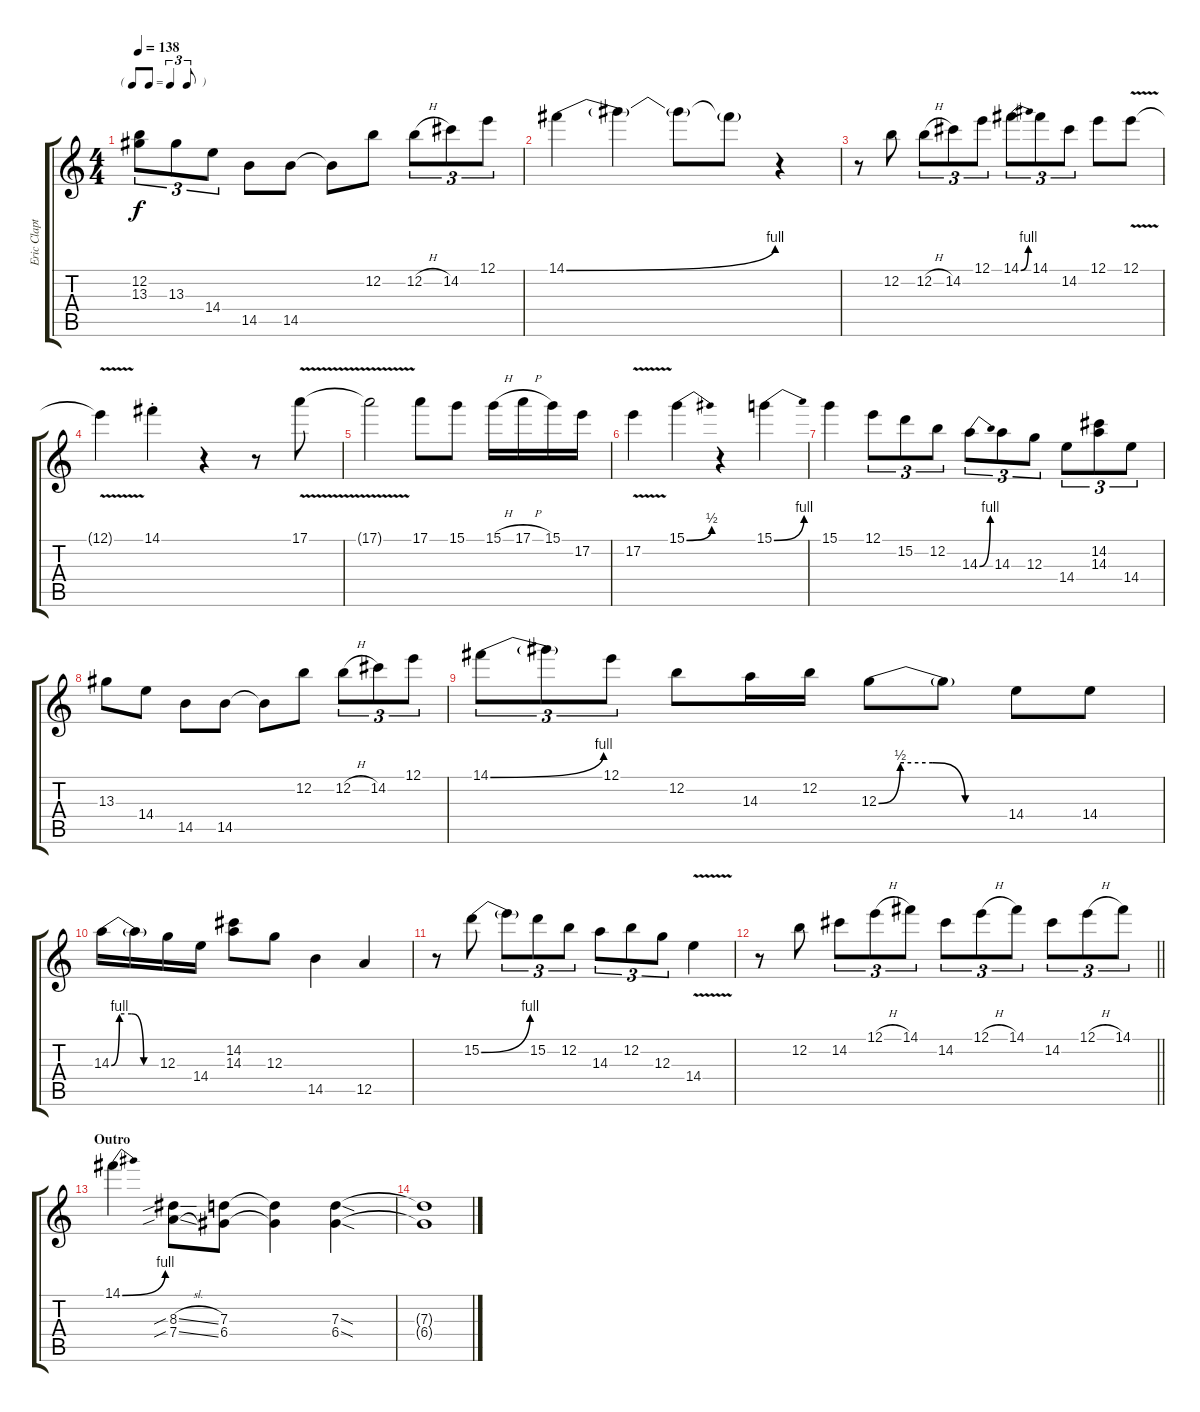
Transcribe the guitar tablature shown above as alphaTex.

\track ("Eric Clapton" "Eric Clapt") {instrument overdrivenguitar}
\staff {score tabs}
\tuning (E4 B3 G3 D3 A2 E2) {hide}
\ts (4 4)
\tf triplet8th
\tempo 138
\clef g2
\ks c
(12.2 13.3).8{tu (3 2) dy f} 13.3.8{tu (3 2)} 14.4.8{tu (3 2)} 14.5.8 14.5.8 14.5{t}.8 12.2.8 12.2{h}.8{tu (3 2)} 14.2.8{tu (3 2)} 12.1.8{tu (3 2)} |
14.1{be (bend 0 0 60 4)}.4 14.1{t}.4 14.1{t}.8 14.1{t}.8 r.4 |
r.8 12.2.8 12.2{h}.8{tu (3 2)} 14.2.8{tu (3 2)} 12.1.8{tu (3 2)} 14.1{be (bend 0 0 60 4)}.8{tu (3 2)} 14.1.8{tu (3 2)} 14.2.8{tu (3 2)} 12.1.8 12.1{v}.8 |
12.1{v t}.4 14.1{st}.4 r.4 r.8 17.1{v}.8 |
17.1{v t}.2 17.1.8 15.1.8 15.1{h}.16 17.1{h}.16 15.1.16 17.2.16 |
17.2{v}.4 15.1{be (bend 0 0 60 2)}.4 r.4 15.1{be (bend 0 0 60 4)}.4 |
15.1.4 12.1.8{tu (3 2)} 15.2.8{tu (3 2)} 12.2.8{tu (3 2)} 14.3{be (bend 0 0 60 4)}.8{tu (3 2)} 14.3.8{tu (3 2)} 12.3.8{tu (3 2)} 14.4.8{tu (3 2)} (14.2 14.3).8{tu (3 2)} 14.4.8{tu (3 2)} |
13.3.8 14.4.8 14.5.8 14.5.8 14.5{t}.8 12.2.8 12.2{h}.8{tu (3 2)} 14.2.8{tu (3 2)} 12.1.8{tu (3 2)} |
14.1{be (bend 0 0 60 4)}.8{tu (3 2)} 14.1{t}.8{tu (3 2)} 12.1.8{tu (3 2)} 12.2.8 14.3.16 12.2.16 12.3{be (custom 0 0 10 2 25 2 40 0 60 0)}.8 12.3{t}.8 14.4.8 14.4.8 |
14.3{be (custom 0 0 10 4 25 4 40 0 60 0)}.16 14.3{t}.16 12.3.16 14.4.16 (14.2 14.3).8 12.3.8 14.5.4 12.5.4 |
r.8 15.2{be (bend 0 0 60 4)}.8 15.2{t}.8{tu (3 2)} 15.2.8{tu (3 2)} 12.2.8{tu (3 2)} 14.3.8{tu (3 2)} 12.2.8{tu (3 2)} 12.3.8{tu (3 2)} 14.4{v}.4 |
\barLineRight lightlight
r.8 12.2.8 14.2.8{tu (3 2)} 12.1{h}.8{tu (3 2)} 14.1.8{tu (3 2)} 14.2.8{tu (3 2)} 12.1{h}.8{tu (3 2)} 14.1.8{tu (3 2)} 14.2.8{tu (3 2)} 12.1{h}.8{tu (3 2)} 14.1.8{tu (3 2)} |
\section ("" "Outro")
14.1{be (bend 0 0 60 4)}.4 (8.3{sib sl} 7.4{sib sl}).8 (7.3 6.4).8 (7.3{t} 6.4{t}).4 (7.3{sod} 6.4{sod}).4 |
(7.3{t} 6.4{t}).1
